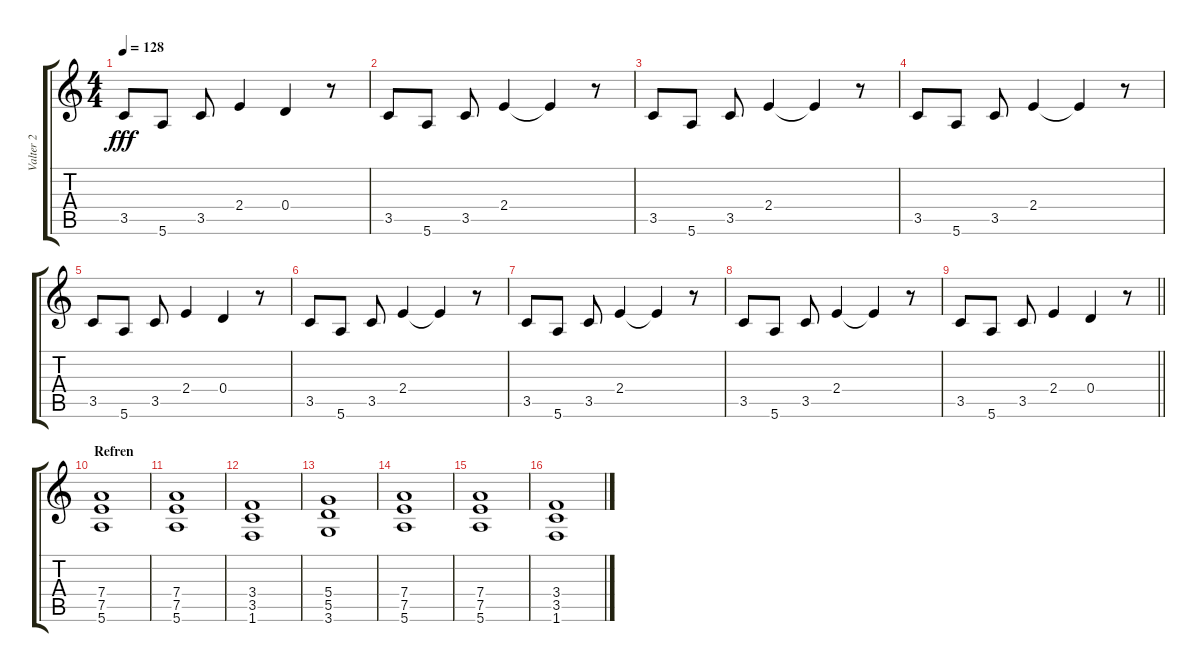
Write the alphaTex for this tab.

\track ("Valter 2" "Valter 2") {instrument electricguitarclean}
\staff {score tabs}
\tuning (E4 B3 G3 D3 A2 E2) {hide}
\ts (4 4)
\tempo 128
\clef g2
\ks c
3.5.8{dy fff} 5.6.8 3.5.8 2.4.4 0.4.4 r.8 |
3.5.8 5.6.8 3.5.8 2.4.4 2.4{t}.4 r.8 |
3.5.8 5.6.8 3.5.8 2.4.4 2.4{t}.4 r.8 |
3.5.8 5.6.8 3.5.8 2.4.4 2.4{t}.4 r.8 |
3.5.8 5.6.8 3.5.8 2.4.4 0.4.4 r.8 |
3.5.8 5.6.8 3.5.8 2.4.4 2.4{t}.4 r.8 |
3.5.8 5.6.8 3.5.8 2.4.4 2.4{t}.4 r.8 |
3.5.8 5.6.8 3.5.8 2.4.4 2.4{t}.4 r.8 |
\barLineRight lightlight
3.5.8 5.6.8 3.5.8 2.4.4 0.4.4 r.8 |
\section ("" "Refren")
(7.4 7.5 5.6).1 |
(7.4 7.5 5.6).1 |
(3.4 3.5 1.6).1 |
(5.4 5.5 3.6).1 |
(7.4 7.5 5.6).1 |
(7.4 7.5 5.6).1 |
(3.4 3.5 1.6).1
